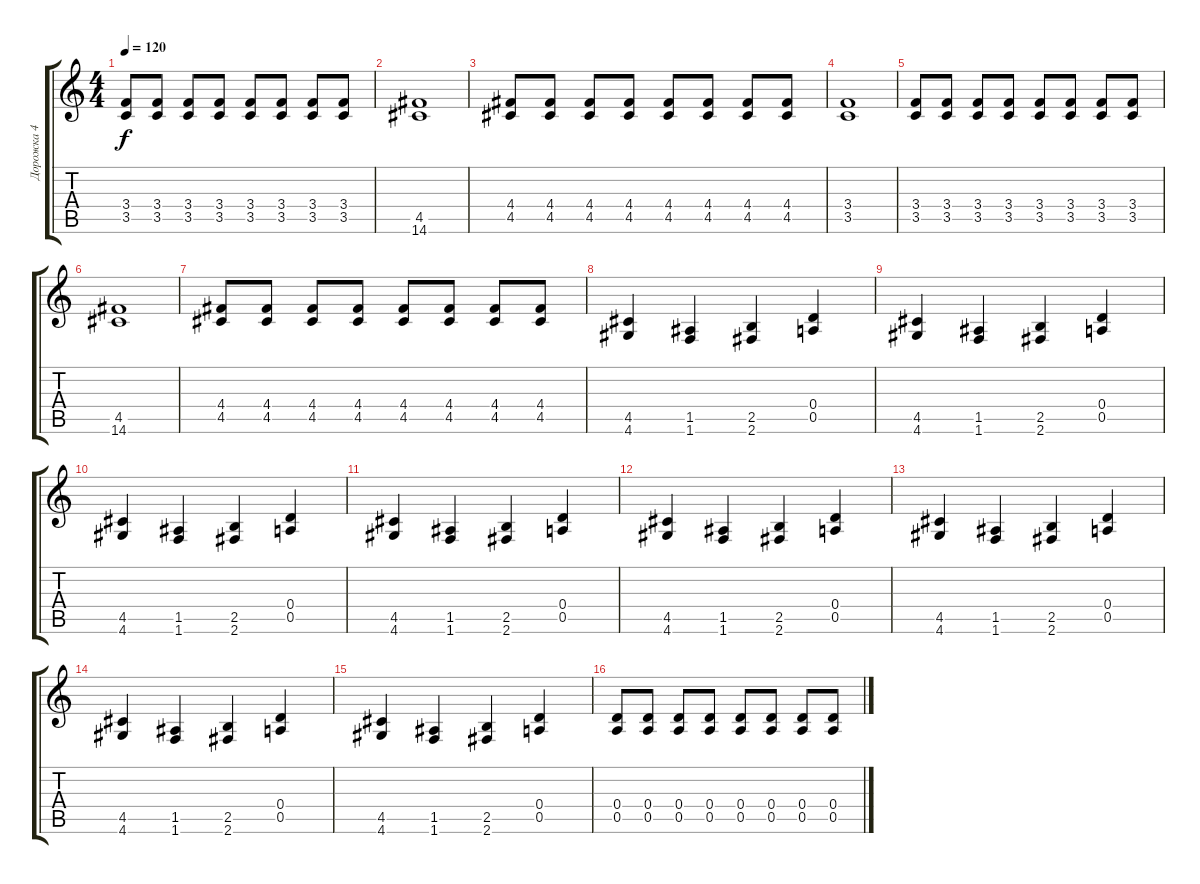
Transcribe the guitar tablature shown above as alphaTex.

\track ("Дорожка 4" "Дорожка 4") {instrument electricguitarmuted}
\staff {score tabs}
\tuning (E4 B3 G3 D3 A2 E2) {hide}
\ts (4 4)
\tempo 120
\clef g2
\ks c
(3.4 3.5).8{dy f} (3.4 3.5).8 (3.4 3.5).8 (3.4 3.5).8 (3.4 3.5).8 (3.4 3.5).8 (3.4 3.5).8 (3.4 3.5).8 |
(4.5 14.6).1 |
(4.4 4.5).8 (4.4 4.5).8 (4.4 4.5).8 (4.4 4.5).8 (4.4 4.5).8 (4.4 4.5).8 (4.4 4.5).8 (4.4 4.5).8 |
(3.4 3.5).1 |
(3.4 3.5).8 (3.4 3.5).8 (3.4 3.5).8 (3.4 3.5).8 (3.4 3.5).8 (3.4 3.5).8 (3.4 3.5).8 (3.4 3.5).8 |
(4.5 14.6).1 |
(4.4 4.5).8 (4.4 4.5).8 (4.4 4.5).8 (4.4 4.5).8 (4.4 4.5).8 (4.4 4.5).8 (4.4 4.5).8 (4.4 4.5).8 |
(4.5 4.6).4 (1.5 1.6).4 (2.5 2.6).4 (0.4 0.5).4 |
(4.5 4.6).4 (1.5 1.6).4 (2.5 2.6).4 (0.4 0.5).4 |
(4.5 4.6).4 (1.5 1.6).4 (2.5 2.6).4 (0.4 0.5).4 |
(4.5 4.6).4 (1.5 1.6).4 (2.5 2.6).4 (0.4 0.5).4 |
(4.5 4.6).4 (1.5 1.6).4 (2.5 2.6).4 (0.4 0.5).4 |
(4.5 4.6).4 (1.5 1.6).4 (2.5 2.6).4 (0.4 0.5).4 |
(4.5 4.6).4 (1.5 1.6).4 (2.5 2.6).4 (0.4 0.5).4 |
(4.5 4.6).4 (1.5 1.6).4 (2.5 2.6).4 (0.4 0.5).4 |
(0.4 0.5).8 (0.4 0.5).8 (0.4 0.5).8 (0.4 0.5).8 (0.4 0.5).8 (0.4 0.5).8 (0.4 0.5).8 (0.4 0.5).8
